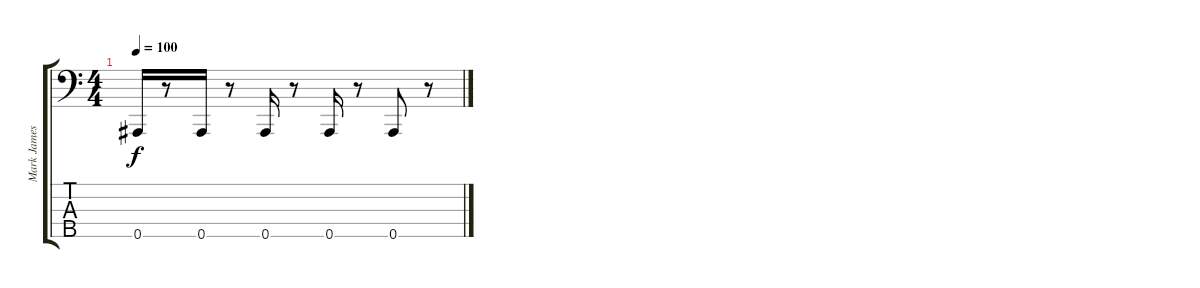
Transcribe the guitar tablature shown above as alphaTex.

\track ("Mark James" "Mark James") {instrument electricbasspick}
\staff {score tabs}
\tuning (Gb2 Db2 Ab1 Eb1 Bb0) {hide}
\ts (4 4)
\tempo 100
\clef f4
\ks c
0.5.16{dy f} r.8 0.5.16 r.8 0.5.16 r.8 0.5.16 r.8 0.5.8 r.8
